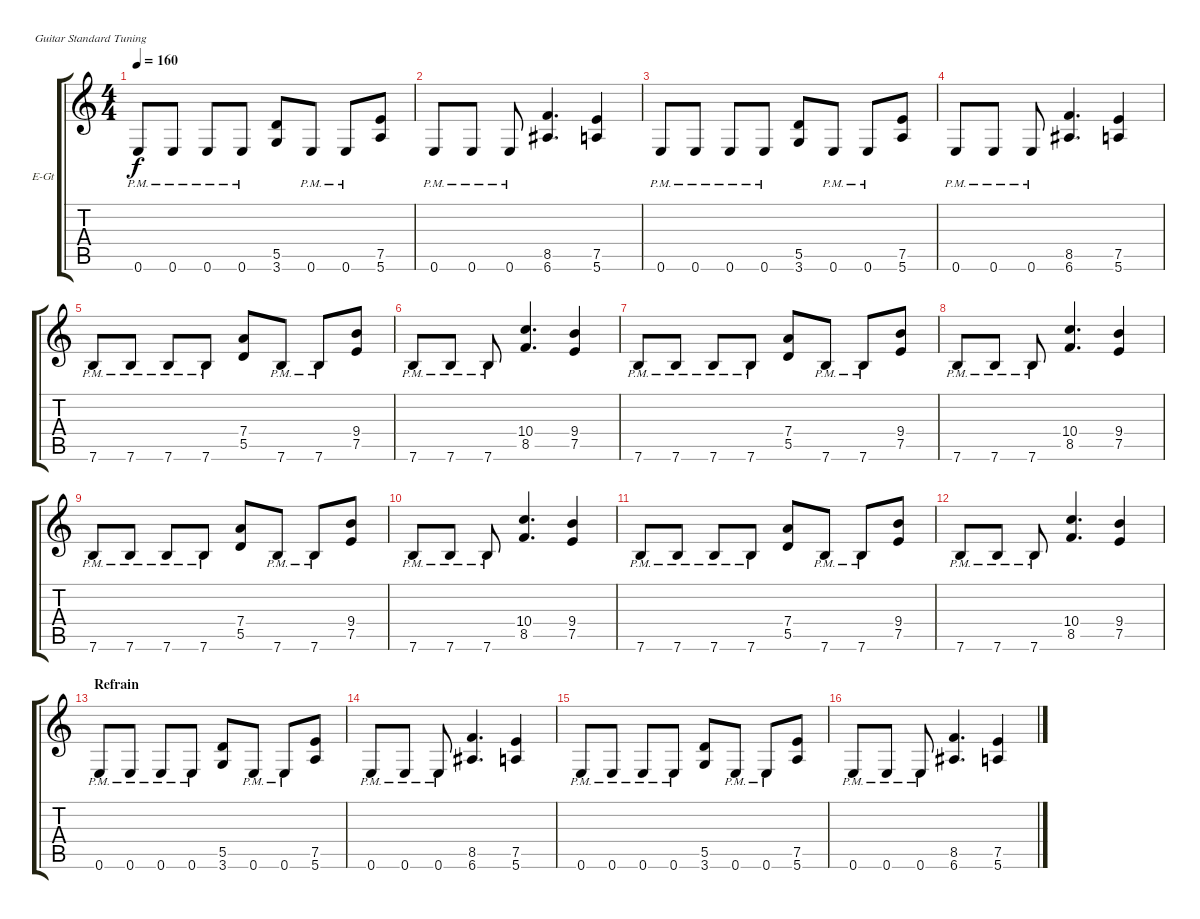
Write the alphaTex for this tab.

\bracketExtendMode groupsimilarinstruments
\firstSystemTrackNameOrientation horizontal
\otherSystemsTrackNameOrientation horizontal
\track ("Guitar 1" "E-Gt") {instrument distortionguitar}
\staff {score tabs}
\tuning (E4 B3 G3 D3 A2 E2)
\ts (4 4)
\tempo 160
\clef g2
\scale
0.333333
\ks c
0.6{pm}.8{dy f} 0.6{pm}.8 0.6{pm}.8 0.6{pm}.8 (5.5 3.6).8 0.6{pm}.8 0.6{pm}.8 (7.5 5.6).8 |
\scale
0.333333 0.6{pm}.8 0.6{pm}.8 0.6{pm}.8 (8.5 6.6).4{d} (7.5 5.6).4 |
\scale
0.333333 0.6{pm}.8 0.6{pm}.8 0.6{pm}.8 0.6{pm}.8 (5.5 3.6).8 0.6{pm}.8 0.6{pm}.8 (7.5 5.6).8 |
\scale
0.333333 0.6{pm}.8 0.6{pm}.8 0.6{pm}.8 (8.5 6.6).4{d} (7.5 5.6).4 |
\scale
0.333333 7.6{pm}.8 7.6{pm}.8 7.6{pm}.8 7.6{pm}.8 (7.4 5.5).8 7.6{pm}.8 7.6{pm}.8 (9.4 7.5).8 |
\scale
0.333333 7.6{pm}.8 7.6{pm}.8 7.6{pm}.8 (10.4 8.5).4{d} (9.4 7.5).4 |
\scale
0.333333 7.6{pm}.8 7.6{pm}.8 7.6{pm}.8 7.6{pm}.8 (7.4 5.5).8 7.6{pm}.8 7.6{pm}.8 (9.4 7.5).8 |
\scale
0.333333 7.6{pm}.8 7.6{pm}.8 7.6{pm}.8 (10.4 8.5).4{d} (9.4 7.5).4 |
\scale
0.333333 7.6{pm}.8 7.6{pm}.8 7.6{pm}.8 7.6{pm}.8 (7.4 5.5).8 7.6{pm}.8 7.6{pm}.8 (9.4 7.5).8 |
\scale
0.333333 7.6{pm}.8 7.6{pm}.8 7.6{pm}.8 (10.4 8.5).4{d} (9.4 7.5).4 |
\scale
0.333333 7.6{pm}.8 7.6{pm}.8 7.6{pm}.8 7.6{pm}.8 (7.4 5.5).8 7.6{pm}.8 7.6{pm}.8 (9.4 7.5).8 |
\scale
0.333333 7.6{pm}.8 7.6{pm}.8 7.6{pm}.8 (10.4 8.5).4{d} (9.4 7.5).4 |
\section ("" "Refrain")
\scale
0.333333 0.6{pm}.8 0.6{pm}.8 0.6{pm}.8 0.6{pm}.8 (5.5 3.6).8 0.6{pm}.8 0.6{pm}.8 (7.5 5.6).8 |
\scale
0.333333 0.6{pm}.8 0.6{pm}.8 0.6{pm}.8 (8.5 6.6).4{d} (7.5 5.6).4 |
\scale
0.333333 0.6{pm}.8 0.6{pm}.8 0.6{pm}.8 0.6{pm}.8 (5.5 3.6).8 0.6{pm}.8 0.6{pm}.8 (7.5 5.6).8 |
\scale
0.333333 0.6{pm}.8 0.6{pm}.8 0.6{pm}.8 (8.5 6.6).4{d} (7.5 5.6).4
